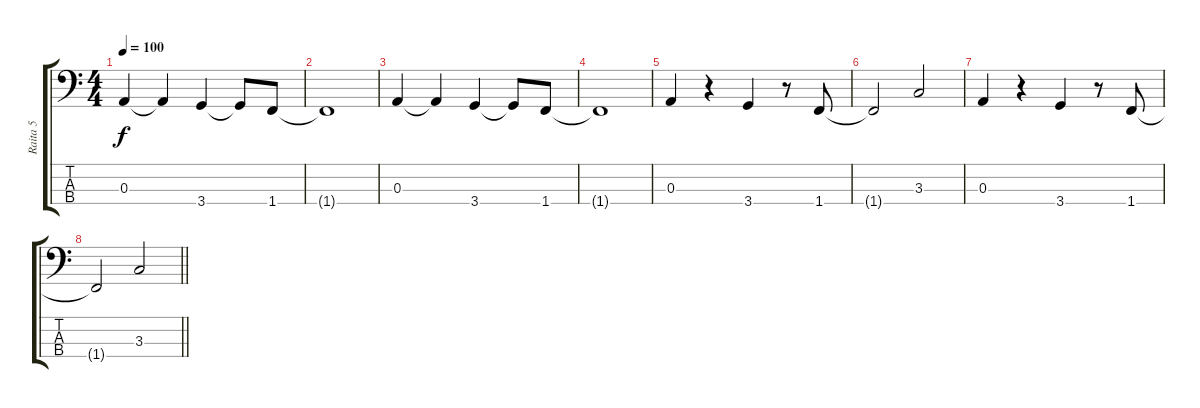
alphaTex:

\track ("Raita 5" "Raita 5") {instrument electricbasspick}
\staff {score tabs}
\tuning (G2 D2 A1 E1) {hide}
\ts (4 4)
\tempo 100
\clef f4
\ks c
0.3.4{dy f} 0.3{t}.4 3.4.4 3.4{t}.8 1.4.8 |
1.4{t}.1 |
0.3.4 0.3{t}.4 3.4.4 3.4{t}.8 1.4.8 |
1.4{t}.1 |
0.3.4 r.4 3.4.4 r.8 1.4.8 |
1.4{t}.2 3.3.2 |
0.3.4 r.4 3.4.4 r.8 1.4.8 |
\barLineRight lightlight
1.4{t}.2 3.3.2
